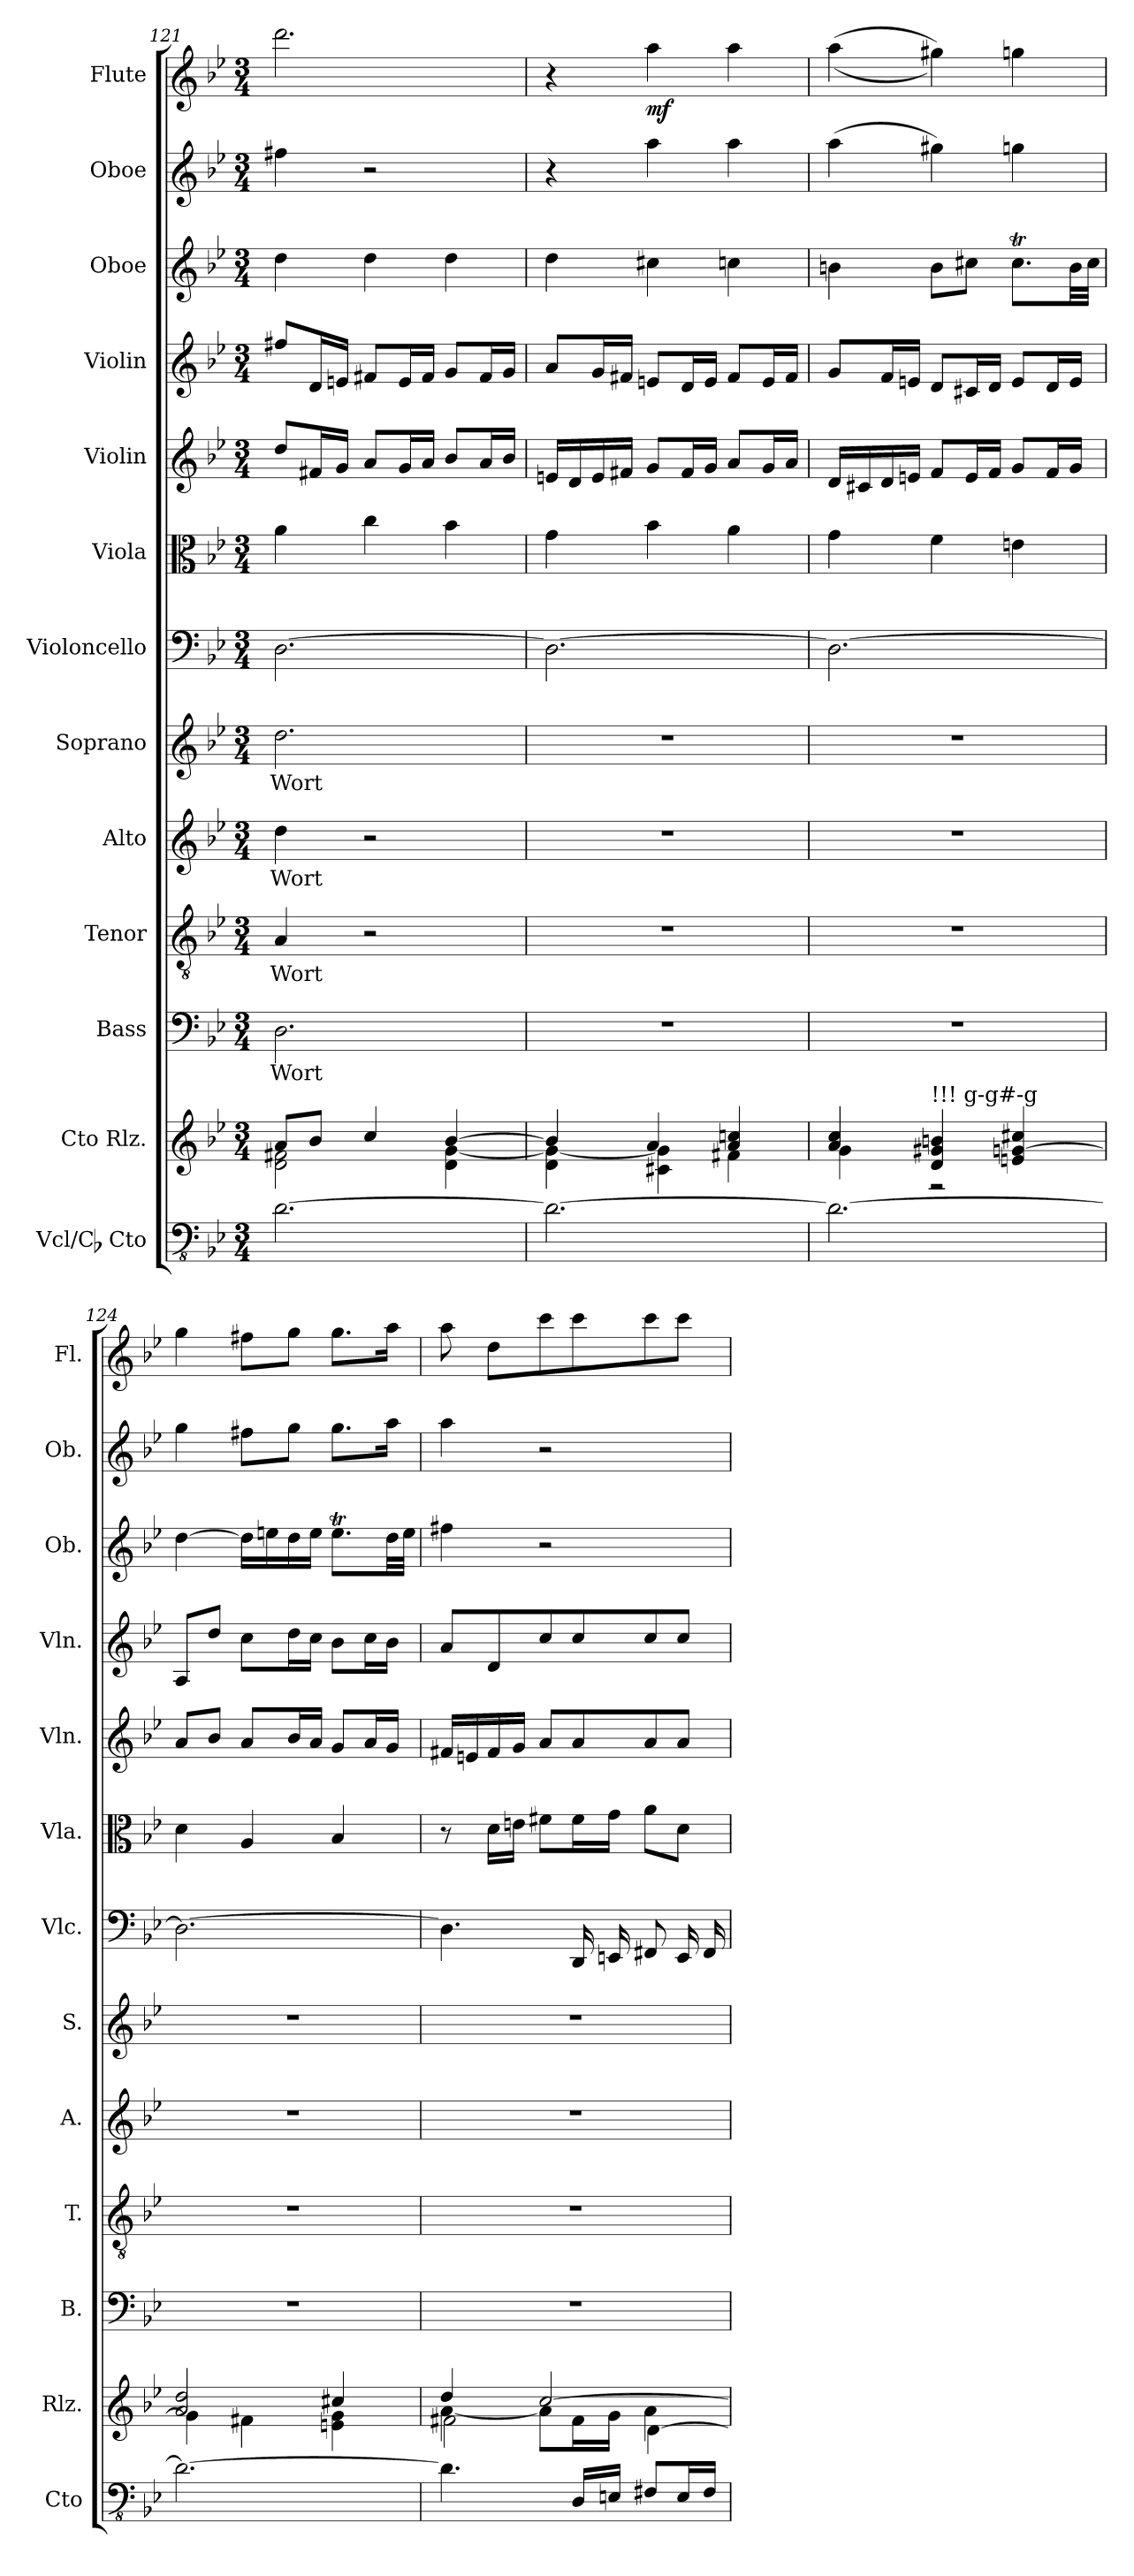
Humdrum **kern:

**kern	**kern	**kern	**text	**kern	**text	**kern	**text	**kern	**text	**kern	**kern	**kern	**kern	**kern	**kern	**kern	**dynam
*part13	*part12	*part11	*part11	*part10	*part10	*part9	*part9	*part8	*part8	*part7	*part6	*part5	*part4	*part3	*part2	*part1	*part1
*staff13	*staff12	*staff11	*staff11	*staff10	*staff10	*staff9	*staff9	*staff8	*staff8	*staff7	*staff6	*staff5	*staff4	*staff3	*staff2	*staff1	*staff1
*I"Vcl/Cb Cto	*I"Cto Rlz.	*I"Bass	*	*I"Tenor	*	*I"Alto	*	*I"Soprano	*	*I"Violoncello	*I"Viola	*I"Violin	*I"Violin	*I"Oboe	*I"Oboe	*I"Flute	*
*I'Cto	*I'Rlz.	*I'B.	*	*I'T.	*	*I'A.	*	*I'S.	*	*I'Vlc.	*I'Vla.	*I'Vln.	*I'Vln.	*I'Ob.	*I'Ob.	*I'Fl.	*
*clefFv4	*clefG2	*clefF4	*	*clefGv2	*	*clefG2	*	*clefG2	*	*clefF4	*clefC3	*clefG2	*clefG2	*clefG2	*clefG2	*clefG2	*
*ITrd7c12	*	*	*	*	*	*	*	*	*	*	*	*	*	*	*	*	*
*k[b-e-]	*k[b-e-]	*k[b-e-]	*	*k[b-e-]	*	*k[b-e-]	*	*k[b-e-]	*	*k[b-e-]	*k[b-e-]	*k[b-e-]	*k[b-e-]	*k[b-e-]	*k[b-e-]	*k[b-e-]	*
*M3/4	*M3/4	*M3/4	*	*M3/4	*	*M3/4	*	*M3/4	*	*M3/4	*M3/4	*M3/4	*M3/4	*M3/4	*M3/4	*M3/4	*
=121	=121	=121	=121	=121	=121	=121	=121	=121	=121	=121	=121	=121	=121	=121	=121	=121	=121
*	*^	*	*	*	*	*	*	*	*	*	*	*	*	*	*	*	*
[2.DD\	8a/L	2d\ 2f#X\	2.D\	Wort	4A/	Wort	4dd\	-Wort	2.dd\	-Wort	[2.D\	4a\	8dd/L	8ff#X/L	4dd\	4ff#X\	2.ddd\	.
.	8b-/J	.	.	.	.	.	.	.	.	.	.	.	16f#X/L	16d/L	.	.	.	.
.	.	.	.	.	.	.	.	.	.	.	.	.	16g/JJ	16en/JJ	.	.	.	.
.	4cc/	.	.	.	2r	.	2r	.	.	.	.	4cc\	8a/L	8f#X/L	4dd\	2r	.	.
.	.	.	.	.	.	.	.	.	.	.	.	.	16g/L	16e/L	.	.	.	.
.	.	.	.	.	.	.	.	.	.	.	.	.	16a/JJ	16f#/JJ	.	.	.	.
.	[4b-/	4d\ [4g\	.	.	.	.	.	.	.	.	.	4b-\	8b-/L	8g/L	4dd\	.	.	.
.	.	.	.	.	.	.	.	.	.	.	.	.	16a/L	16f#/L	.	.	.	.
.	.	.	.	.	.	.	.	.	.	.	.	.	16b-/JJ	16g/JJ	.	.	.	.
=122	=122	=122	=122	=122	=122	=122	=122	=122	=122	=122	=122	=122	=122	=122	=122	=122	=122	=122
2.DD\_	4b-/]	4d\ 4g\_	2.r	.	2.r	.	2.r	.	2.r	.	2.D\_	4g\	16en/LL	8a/L	4dd\	4r	4r	.
.	.	.	.	.	.	.	.	.	.	.	.	.	16d/	.	.	.	.	.
.	.	.	.	.	.	.	.	.	.	.	.	.	16e/	16g/L	.	.	.	.
.	.	.	.	.	.	.	.	.	.	.	.	.	16f#X/JJ	16f#X/JJ	.	.	.	.
!	!	!	!	!	!	!	!	!	!	!	!	!	!	!	!	!	!	!LO:DY:b
.	4a/	4c#X\ 4g\]	.	.	.	.	.	.	.	.	.	4b-\	8g/L	8en/L	4cc#X\	4aa\	4aa\	mf
.	.	.	.	.	.	.	.	.	.	.	.	.	16f#/L	16d/L	.	.	.	.
.	.	.	.	.	.	.	.	.	.	.	.	.	16g/JJ	16e/JJ	.	.	.	.
.	4a/ 4ccn/	4f#X\	.	.	.	.	.	.	.	.	.	4a\	8a/L	8f#/L	4ccn\	4aa\	4aa\	.
.	.	.	.	.	.	.	.	.	.	.	.	.	16g/L	16e/L	.	.	.	.
.	.	.	.	.	.	.	.	.	.	.	.	.	16a/JJ	16f#/JJ	.	.	.	.
!!LO:PB:g=z
=123	=123	=123	=123	=123	=123	=123	=123	=123	=123	=123	=123	=123	=123	=123	=123	=123	=123	=123
2.DD\_	4a/ 4cc/	4g\	2.r	.	2.r	.	2.r	.	2.r	.	2.D\_	4g\	16d/LL	8g/L	4bn\	(4aa\	((4aa\	.
.	.	.	.	.	.	.	.	.	.	.	.	.	16c#X/	.	.	.	.	.
.	.	.	.	.	.	.	.	.	.	.	.	.	16d/	16f/L	.	.	.	.
.	.	.	.	.	.	.	.	.	.	.	.	.	16en/JJ	16en/JJ	.	.	.	.
!	!LO:TX:a:t=!!! g-g#-g	!	!	!	!	!	!	!	!	!	!	!	!	!	!	!	!	!
.	4d/ 4g#X/ 4bn/	2r	.	.	.	.	.	.	.	.	.	4f\	8f/L	8d/L	8b\L	4gg#X\)	4gg#X\))	.
.	.	.	.	.	.	.	.	.	.	.	.	.	16e/L	16c#X/L	8cc#X\J	.	.	.
.	.	.	.	.	.	.	.	.	.	.	.	.	16f/JJ	16d/JJ	.	.	.	.
.	4en/ [4gn/ 4cc#X/	.	.	.	.	.	.	.	.	.	.	4en\	8g/L	8e/L	8.cc#t\L	4ggn\	4ggn\	.
.	.	.	.	.	.	.	.	.	.	.	.	.	16f/L	16d/L	.	.	.	.
.	.	.	.	.	.	.	.	.	.	.	.	.	16g/JJ	16e/JJ	32b\LL	.	.	.
.	.	.	.	.	.	.	.	.	.	.	.	.	.	.	32cc#\JJJ	.	.	.
=124	=124	=124	=124	=124	=124	=124	=124	=124	=124	=124	=124	=124	=124	=124	=124	=124	=124	=124
2.DD\_	2a/ 2dd/	4g\]	2.r	.	2.r	.	2.r	.	2.r	.	2.D\_	4d\	8a/L	8A/L	[4dd\	4gg\	4gg\	.
.	.	.	.	.	.	.	.	.	.	.	.	.	8b-/J	8dd/J	.	.	.	.
.	.	4f#X\	.	.	.	.	.	.	.	.	.	4A/	8a/L	8cc\L	16dd\LL]	8ff#X\L	8ff#X\L	.
.	.	.	.	.	.	.	.	.	.	.	.	.	.	.	16een\	.	.	.
.	.	.	.	.	.	.	.	.	.	.	.	.	16b-/L	16dd\L	16dd\	8gg\J	8gg\J	.
.	.	.	.	.	.	.	.	.	.	.	.	.	16a/JJ	16cc\JJ	16ee\JJ	.	.	.
.	4cc#X/	4en\ 4g\	.	.	.	.	.	.	.	.	.	4B-/	8g/L	8b-\L	8.eet\L	8.gg\L	8.gg\L	.
.	.	.	.	.	.	.	.	.	.	.	.	.	16a/L	16cc\L	.	.	.	.
.	.	.	.	.	.	.	.	.	.	.	.	.	16g/JJ	16b-\JJ	32dd\LL	16aa\Jk	16aa\Jk	.
.	.	.	.	.	.	.	.	.	.	.	.	.	.	.	32ee\JJJ	.	.	.
!!LO:PB:g=z
=125	=125	=125	=125	=125	=125	=125	=125	=125	=125	=125	=125	=125	=125	=125	=125	=125	=125	=125
*	*	*^	*	*	*	*	*	*	*	*	*	*	*	*	*	*	*	*
4.DD\]	4dd/	[4a\	2f#X\	2.r	.	2.r	.	2.r	.	2.r	.	4.D\]	8r	16f#X/LL	8a/L	4ff#X\	4aa\	8aa\	.
.	.	.	.	.	.	.	.	.	.	.	.	.	.	16en/	.	.	.	.	.
.	.	.	.	.	.	.	.	.	.	.	.	.	16d\LL	16f#/	8d/	.	.	8dd\L	.
.	.	.	.	.	.	.	.	.	.	.	.	.	16en\JJ	16g/JJ	.	.	.	.	.
.	[2cc/	8a\L]	.	.	.	.	.	.	.	.	.	.	8f#X\L	8a/L	8cc/	2r	2r	8ccc\	.
16DDD/LL	.	16f#\L	.	.	.	.	.	.	.	.	.	16DD/	16f#\L	8a/	8cc/	.	.	8ccc\	.
16EEEn/JJ	.	16g\JJ	.	.	.	.	.	.	.	.	.	16EEn/	16g\JJ	.	.	.	.	.	.
8FFF#X/L	.	4a\	[4d\	.	.	.	.	.	.	.	.	8FF#X/	8a\L	8a/	8cc/	.	.	8ccc\	.
16EEE/L	.	.	.	.	.	.	.	.	.	.	.	16EE/	8d\J	8a/J	8cc/J	.	.	8ccc\J	.
16FFF#/JJ	.	.	.	.	.	.	.	.	.	.	.	16FF#/	.	.	.	.	.	.	.
*	*v	*v	*v	*	*	*	*	*	*	*	*	*	*	*	*	*	*	*	*
=	=	=	=	=	=	=	=	=	=	=	=	=	=	=	=	=	=
*-	*-	*-	*-	*-	*-	*-	*-	*-	*-	*-	*-	*-	*-	*-	*-	*-	*-
